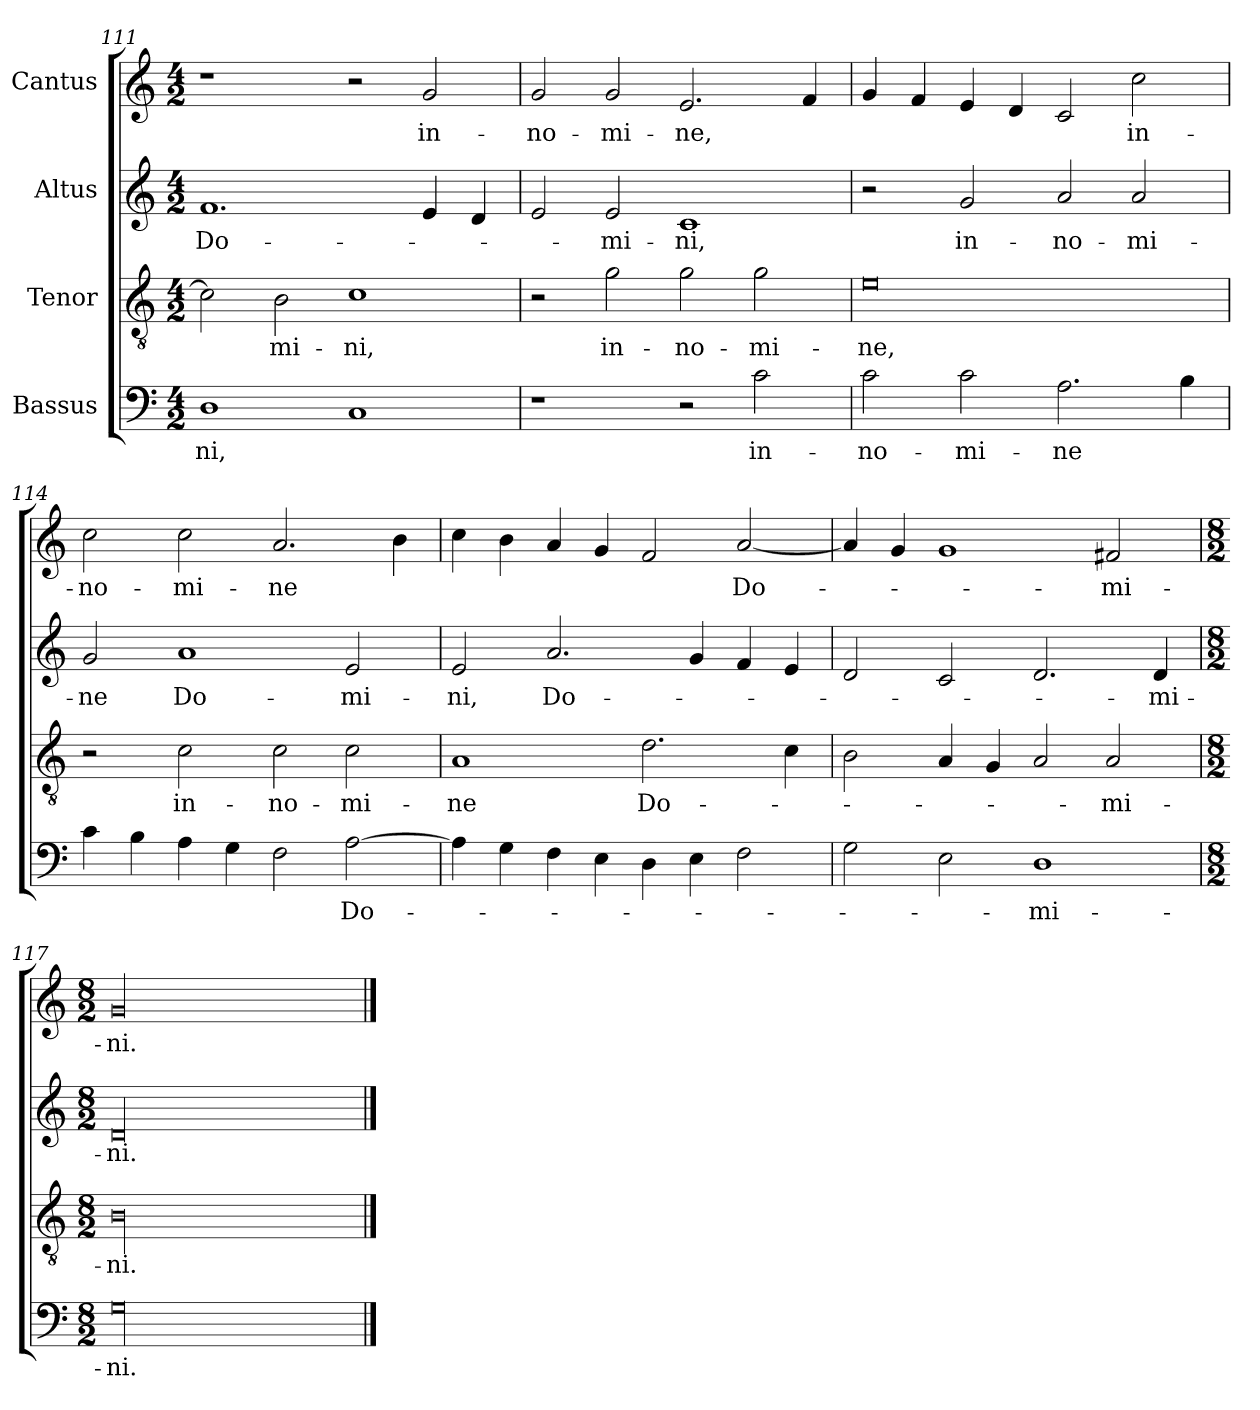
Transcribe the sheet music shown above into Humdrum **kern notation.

**kern	**text	**kern	**text	**kern	**text	**kern	**text
*part4	*part4	*part3	*part3	*part2	*part2	*part1	*part1
*staff4	*staff4	*staff3	*staff3	*staff2	*staff2	*staff1	*staff1
*I"Bassus	*	*I"Tenor	*	*I"Altus	*	*I"Cantus	*
*clefF4	*	*clefGv2	*	*clefG2	*	*clefG2	*
*k[]	*	*k[]	*	*k[]	*	*k[]	*
*M4/2	*	*M4/2	*	*M4/2	*	*M4/2	*
=111	=111	=111	=111	=111	=111	=111	=111
1D\	-ni,	2c\]	.	1.f/	Do-	1r	.
.	.	2B\	-mi-	.	.	.	.
1C/	.	1c\	-ni,	.	.	2r	.
.	.	.	.	4e/	.	2g/	in-
.	.	.	.	4d/	.	.	.
=112	=112	=112	=112	=112	=112	=112	=112
1r	.	2r	.	2e/	.	2g/	no-
.	.	2g\	in-	2e/	-mi-	2g/	-mi-
2r	.	2g\	no-	1c/	-ni,	2.e/	-ne,
2c\	in-	2g\	-mi-	.	.	.	.
.	.	.	.	.	.	4f/	.
=113	=113	=113	=113	=113	=113	=113	=113
2c\	no-	0e\	-ne,	2r	.	4g/	.
.	.	.	.	.	.	4f/	.
2c\	-mi-	.	.	2g/	in-	4e/	.
.	.	.	.	.	.	4d/	.
2.A\	-ne	.	.	2a/	no-	2c/	.
.	.	.	.	2a/	-mi-	2cc\	in-
4B\	.	.	.	.	.	.	.
=114	=114	=114	=114	=114	=114	=114	=114
4c\	.	2r	.	2g/	-ne	2cc\	no-
4B\	.	.	.	.	.	.	.
4A\	.	2c\	in-	1a/	Do-	2cc\	-mi-
4G\	.	.	.	.	.	.	.
2F\	.	2c\	no-	.	.	2.a/	-ne
[2A\	Do-	2c\	-mi-	2e/	-mi-	.	.
.	.	.	.	.	.	4b\	.
=115	=115	=115	=115	=115	=115	=115	=115
4A\]	.	1A/	-ne	2e/	-ni,	4cc\	.
4G\	.	.	.	.	.	4b\	.
4F\	.	.	.	2.a/	Do-	4a/	.
4E\	.	.	.	.	.	4g/	.
4D\	.	2.d\	Do-	.	.	2f/	.
4E\	.	.	.	4g/	.	.	.
2F\	.	.	.	4f/	.	[2a/	Do-
.	.	4c\	.	4e/	.	.	.
=116	=116	=116	=116	=116	=116	=116	=116
2G\	.	2B\	.	2d/	.	4a/]	.
.	.	.	.	.	.	4g/	.
2E\	.	4A/	.	2c/	.	1g/	.
.	.	4G/	.	.	.	.	.
1D\	-mi-	2A/	.	2.d/	.	.	.
.	.	2A/	-mi-	.	.	2f#X/	-mi-
.	.	.	.	4d/	-mi-	.	.
=117	=117	=117	=117	=117	=117	=117	=117
*M8/2	*	*M8/2	*	*M8/2	*	*M8/2	*
00G\	-ni.	00B\	-ni.	00d/	-ni.	00g/	-ni.
==	==	==	==	==	==	==	==
*-	*-	*-	*-	*-	*-	*-	*-
